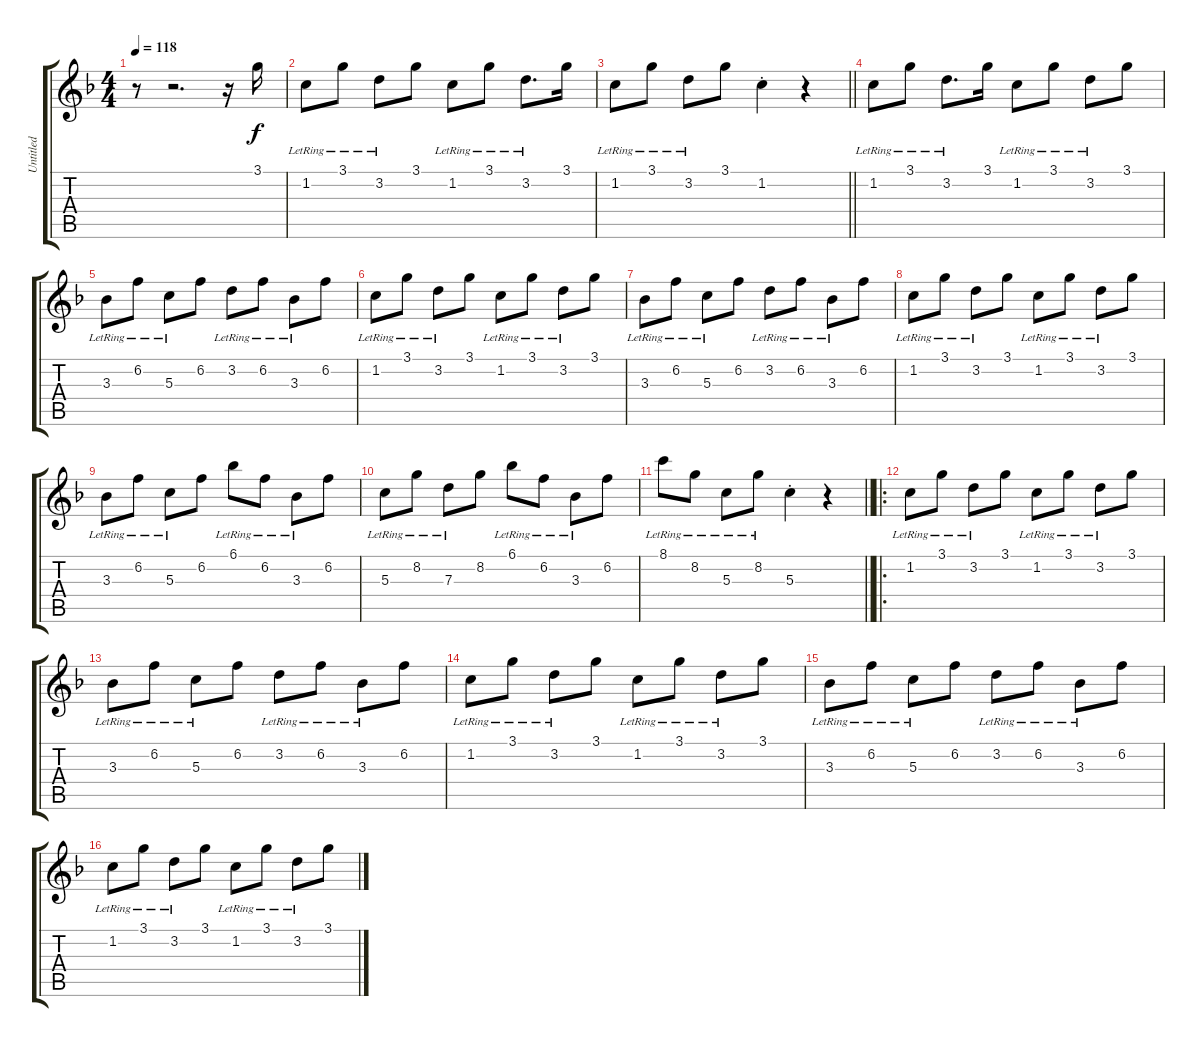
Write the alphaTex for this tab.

\track ("Untitled" "Untitled") {instrument electricguitarclean}
\staff {score tabs}
\tuning (E4 B3 G3 D3 A2 E2) {hide}
\ts (4 4)
\tempo 118
\clef g2
\ks f
r.8{dy f instrument electricguitarclean} r.2{d} r.16 3.1.16 |
1.2{lr}.8 3.1{lr}.8 3.2{lr}.8 3.1.8 1.2{lr}.8 3.1{lr}.8 3.2{lr}.8{d} 3.1.16 |
\barLineRight lightlight
1.2{lr}.8 3.1{lr}.8 3.2{lr}.8 3.1.8 1.2{st}.4 r.4 |
1.2{lr}.8 3.1{lr}.8 3.2{lr}.8{d} 3.1.16 1.2{lr}.8 3.1{lr}.8 3.2{lr}.8 3.1.8 |
3.3{lr}.8 6.2{lr}.8 5.3{lr}.8 6.2.8 3.2{lr}.8 6.2{lr}.8 3.3{lr}.8 6.2.8 |
1.2{lr}.8 3.1{lr}.8 3.2{lr}.8 3.1.8 1.2{lr}.8 3.1{lr}.8 3.2{lr}.8 3.1.8 |
3.3{lr}.8 6.2{lr}.8 5.3{lr}.8 6.2.8 3.2{lr}.8 6.2{lr}.8 3.3{lr}.8 6.2.8 |
1.2{lr}.8 3.1{lr}.8 3.2{lr}.8 3.1.8 1.2{lr}.8 3.1{lr}.8 3.2{lr}.8 3.1.8 |
3.3{lr}.8 6.2{lr}.8 5.3{lr}.8 6.2.8 6.1{lr}.8 6.2{lr}.8 3.3{lr}.8 6.2.8 |
5.3{lr}.8 8.2{lr}.8 7.3{lr}.8 8.2.8 6.1{lr}.8 6.2{lr}.8 3.3{lr}.8 6.2.8 |
\barLineRight lightlight
8.1{lr}.8 8.2{lr}.8 5.3{lr}.8 8.2{lr}.8 5.3{st}.4 r.4 |
\ro
1.2{lr}.8 3.1{lr}.8 3.2{lr}.8 3.1.8 1.2{lr}.8 3.1{lr}.8 3.2{lr}.8 3.1.8 |
3.3{lr}.8 6.2{lr}.8 5.3{lr}.8 6.2.8 3.2{lr}.8 6.2{lr}.8 3.3{lr}.8 6.2.8 |
1.2{lr}.8 3.1{lr}.8 3.2{lr}.8 3.1.8 1.2{lr}.8 3.1{lr}.8 3.2{lr}.8 3.1.8 |
3.3{lr}.8 6.2{lr}.8 5.3{lr}.8 6.2.8 3.2{lr}.8 6.2{lr}.8 3.3{lr}.8 6.2.8 |
1.2{lr}.8 3.1{lr}.8 3.2{lr}.8 3.1.8 1.2{lr}.8 3.1{lr}.8 3.2{lr}.8 3.1.8
